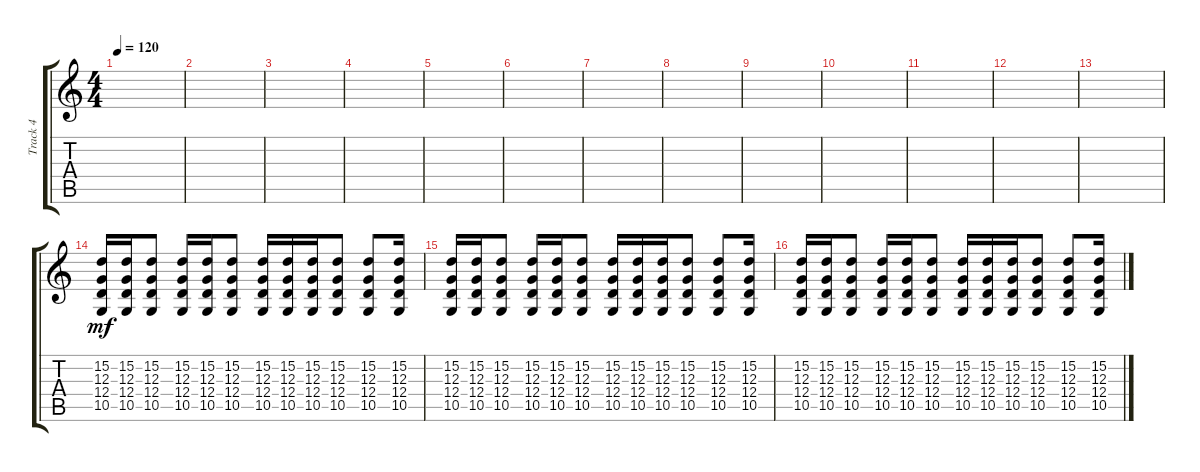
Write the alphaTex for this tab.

\track ("Track 4" "Track 4") {instrument churchorgan}
\staff {score tabs}
\tuning (E4 B3 G3 D3 A2 E2) {hide}
\ts (4 4)
\tempo 120
\clef g2
\ks c
|
|
|
|
|
|
|
|
|
|
|
|
|
(15.2 12.3 12.4 10.5).16{dy mf instrument electricgrandpiano} (15.2 12.3 12.4 10.5).16 (15.2 12.3 12.4 10.5).8 (15.2 12.3 12.4 10.5).16 (15.2 12.3 12.4 10.5).16 (15.2 12.3 12.4 10.5).8 (15.2 12.3 12.4 10.5).16 (15.2 12.3 12.4 10.5).16 (15.2 12.3 12.4 10.5).16 (15.2 12.3 12.4 10.5).8 (15.2 12.3 12.4 10.5).8 (15.2 12.3 12.4 10.5).16 |
(15.2 12.3 12.4 10.5).16 (15.2 12.3 12.4 10.5).16 (15.2 12.3 12.4 10.5).8 (15.2 12.3 12.4 10.5).16 (15.2 12.3 12.4 10.5).16 (15.2 12.3 12.4 10.5).8 (15.2 12.3 12.4 10.5).16 (15.2 12.3 12.4 10.5).16 (15.2 12.3 12.4 10.5).16 (15.2 12.3 12.4 10.5).8 (15.2 12.3 12.4 10.5).8 (15.2 12.3 12.4 10.5).16 |
(15.2 12.3 12.4 10.5).16 (15.2 12.3 12.4 10.5).16 (15.2 12.3 12.4 10.5).8 (15.2 12.3 12.4 10.5).16 (15.2 12.3 12.4 10.5).16 (15.2 12.3 12.4 10.5).8 (15.2 12.3 12.4 10.5).16 (15.2 12.3 12.4 10.5).16 (15.2 12.3 12.4 10.5).16 (15.2 12.3 12.4 10.5).8 (15.2 12.3 12.4 10.5).8 (15.2 12.3 12.4 10.5).16
